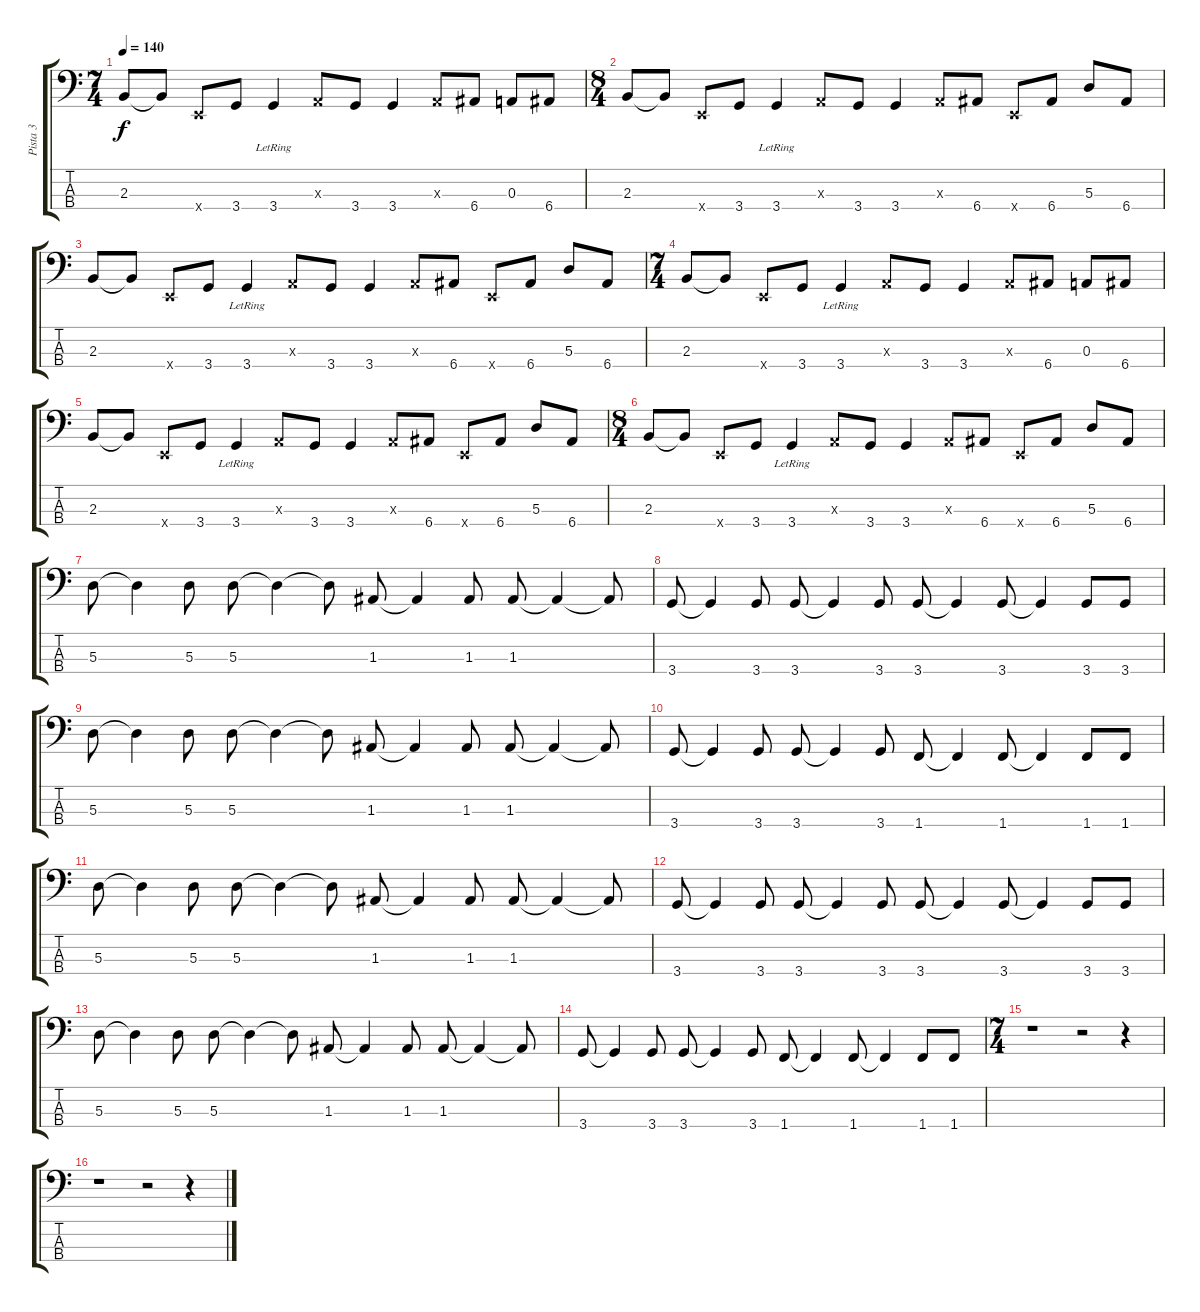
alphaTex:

\track ("Pista 3" "Pista 3") {instrument fretlessbass}
\staff {score tabs}
\tuning (G2 D2 A1 E1) {hide}
\ts (7 4)
\tempo 140
\clef f4
\ks c
2.3.8{dy f} 2.3{t}.8 0.4{x}.8 3.4.8 3.4{lr}.4 0.3{x}.8 3.4.8 3.4.4 0.3{x}.8 6.4.8 0.3.8 6.4.8 |
\ts (8 4)
2.3.8 2.3{t}.8 0.4{x}.8 3.4.8 3.4{lr}.4 0.3{x}.8 3.4.8 3.4.4 0.3{x}.8 6.4.8 0.4{x}.8 6.4.8 5.3.8 6.4.8 |
2.3.8 2.3{t}.8 0.4{x}.8 3.4.8 3.4{lr}.4 0.3{x}.8 3.4.8 3.4.4 0.3{x}.8 6.4.8 0.4{x}.8 6.4.8 5.3.8 6.4.8 |
\ts (7 4)
2.3.8 2.3{t}.8 0.4{x}.8 3.4.8 3.4{lr}.4 0.3{x}.8 3.4.8 3.4.4 0.3{x}.8 6.4.8 0.3.8 6.4.8 |
2.3.8 2.3{t}.8 0.4{x}.8 3.4.8 3.4{lr}.4 0.3{x}.8 3.4.8 3.4.4 0.3{x}.8 6.4.8 0.4{x}.8 6.4.8 5.3.8 6.4.8 |
\ts (8 4)
2.3.8 2.3{t}.8 0.4{x}.8 3.4.8 3.4{lr}.4 0.3{x}.8 3.4.8 3.4.4 0.3{x}.8 6.4.8 0.4{x}.8 6.4.8 5.3.8 6.4.8 |
5.3.8 5.3{t}.4 5.3.8 5.3.8 5.3{t}.4 5.3{t}.8 1.3.8 1.3{t}.4 1.3.8 1.3.8 1.3{t}.4 1.3{t}.8 |
3.4.8 3.4{t}.4 3.4.8 3.4.8 3.4{t}.4 3.4.8 3.4.8 3.4{t}.4 3.4.8 3.4{t}.4 3.4.8 3.4.8 |
5.3.8 5.3{t}.4 5.3.8 5.3.8 5.3{t}.4 5.3{t}.8 1.3.8 1.3{t}.4 1.3.8 1.3.8 1.3{t}.4 1.3{t}.8 |
3.4.8 3.4{t}.4 3.4.8 3.4.8 3.4{t}.4 3.4.8 1.4.8 1.4{t}.4 1.4.8 1.4{t}.4 1.4.8 1.4.8 |
5.3.8 5.3{t}.4 5.3.8 5.3.8 5.3{t}.4 5.3{t}.8 1.3.8 1.3{t}.4 1.3.8 1.3.8 1.3{t}.4 1.3{t}.8 |
3.4.8 3.4{t}.4 3.4.8 3.4.8 3.4{t}.4 3.4.8 3.4.8 3.4{t}.4 3.4.8 3.4{t}.4 3.4.8 3.4.8 |
5.3.8 5.3{t}.4 5.3.8 5.3.8 5.3{t}.4 5.3{t}.8 1.3.8 1.3{t}.4 1.3.8 1.3.8 1.3{t}.4 1.3{t}.8 |
3.4.8 3.4{t}.4 3.4.8 3.4.8 3.4{t}.4 3.4.8 1.4.8 1.4{t}.4 1.4.8 1.4{t}.4 1.4.8 1.4.8 |
\ts (7 4)
r.1 r.2 r.4 |
r.1 r.2 r.4
